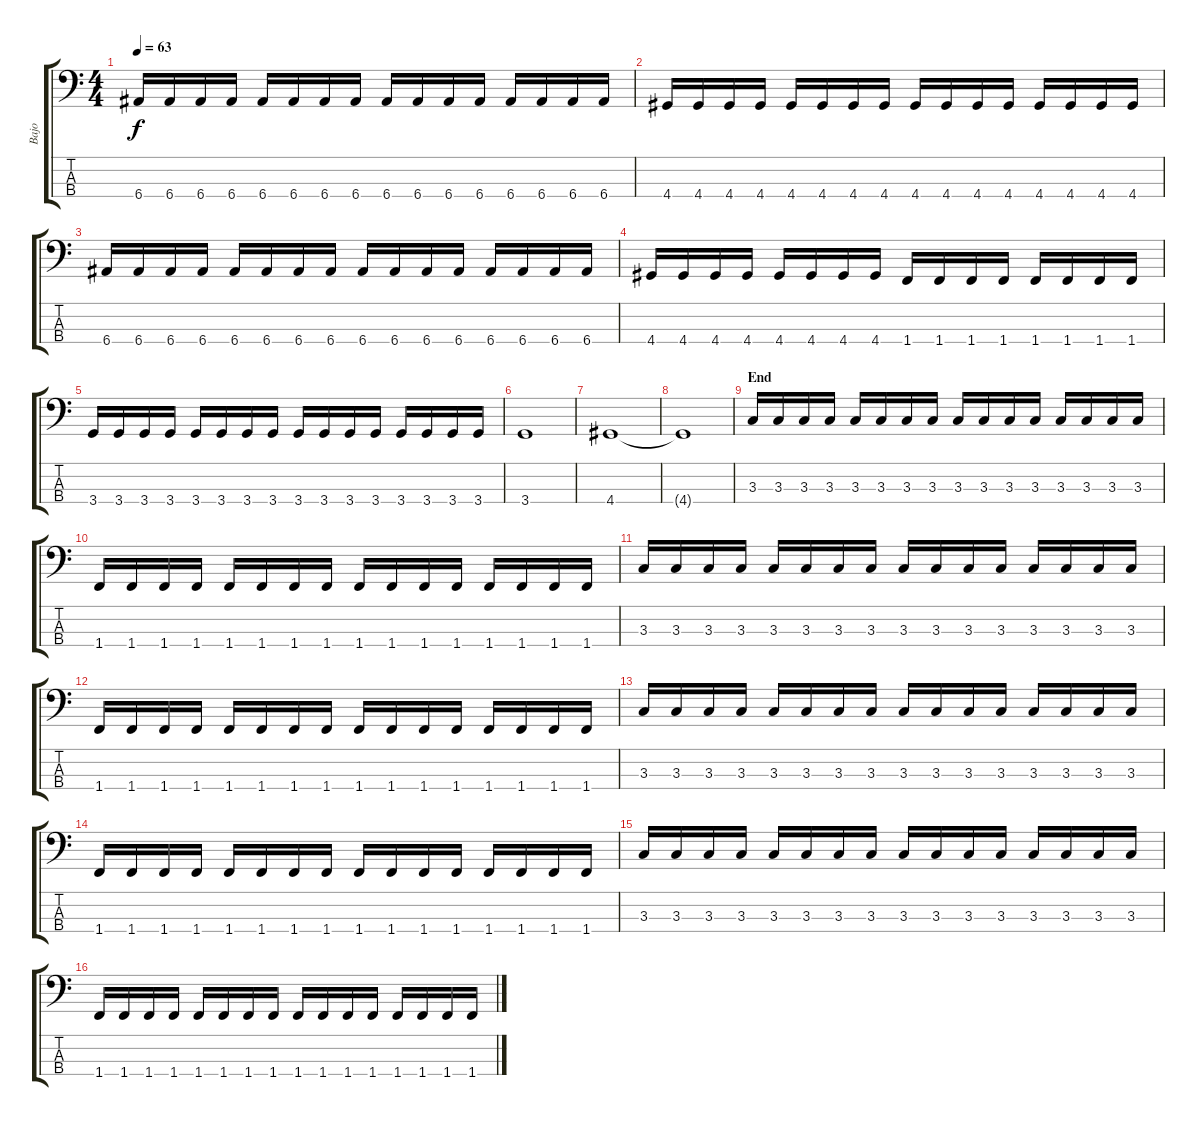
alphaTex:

\track ("Bajo" "Bajo") {instrument electricbassfinger}
\staff {score tabs}
\tuning (G2 D2 A1 E1) {hide}
\ts (4 4)
\tempo 63
\clef f4
\ks c
6.4.16{dy f} 6.4.16 6.4.16 6.4.16 6.4.16 6.4.16 6.4.16 6.4.16 6.4.16 6.4.16 6.4.16 6.4.16 6.4.16 6.4.16 6.4.16 6.4.16 |
4.4.16 4.4.16 4.4.16 4.4.16 4.4.16 4.4.16 4.4.16 4.4.16 4.4.16 4.4.16 4.4.16 4.4.16 4.4.16 4.4.16 4.4.16 4.4.16 |
6.4.16 6.4.16 6.4.16 6.4.16 6.4.16 6.4.16 6.4.16 6.4.16 6.4.16 6.4.16 6.4.16 6.4.16 6.4.16 6.4.16 6.4.16 6.4.16 |
4.4.16 4.4.16 4.4.16 4.4.16 4.4.16 4.4.16 4.4.16 4.4.16 1.4.16 1.4.16 1.4.16 1.4.16 1.4.16 1.4.16 1.4.16 1.4.16 |
3.4.16 3.4.16 3.4.16 3.4.16 3.4.16 3.4.16 3.4.16 3.4.16 3.4.16 3.4.16 3.4.16 3.4.16 3.4.16 3.4.16 3.4.16 3.4.16 |
3.4.1 |
4.4.1 |
4.4{t}.1 |
\section ("" "End")
3.3.16 3.3.16 3.3.16 3.3.16 3.3.16 3.3.16 3.3.16 3.3.16 3.3.16 3.3.16 3.3.16 3.3.16 3.3.16 3.3.16 3.3.16 3.3.16 |
1.4.16 1.4.16 1.4.16 1.4.16 1.4.16 1.4.16 1.4.16 1.4.16 1.4.16 1.4.16 1.4.16 1.4.16 1.4.16 1.4.16 1.4.16 1.4.16 |
3.3.16 3.3.16 3.3.16 3.3.16 3.3.16 3.3.16 3.3.16 3.3.16 3.3.16 3.3.16 3.3.16 3.3.16 3.3.16 3.3.16 3.3.16 3.3.16 |
1.4.16 1.4.16 1.4.16 1.4.16 1.4.16 1.4.16 1.4.16 1.4.16 1.4.16 1.4.16 1.4.16 1.4.16 1.4.16 1.4.16 1.4.16 1.4.16 |
3.3.16 3.3.16 3.3.16 3.3.16 3.3.16 3.3.16 3.3.16 3.3.16 3.3.16 3.3.16 3.3.16 3.3.16 3.3.16 3.3.16 3.3.16 3.3.16 |
1.4.16 1.4.16 1.4.16 1.4.16 1.4.16 1.4.16 1.4.16 1.4.16 1.4.16 1.4.16 1.4.16 1.4.16 1.4.16 1.4.16 1.4.16 1.4.16 |
3.3.16 3.3.16 3.3.16 3.3.16 3.3.16 3.3.16 3.3.16 3.3.16 3.3.16 3.3.16 3.3.16 3.3.16 3.3.16 3.3.16 3.3.16 3.3.16 |
1.4.16 1.4.16 1.4.16 1.4.16 1.4.16 1.4.16 1.4.16 1.4.16 1.4.16 1.4.16 1.4.16 1.4.16 1.4.16 1.4.16 1.4.16 1.4.16
